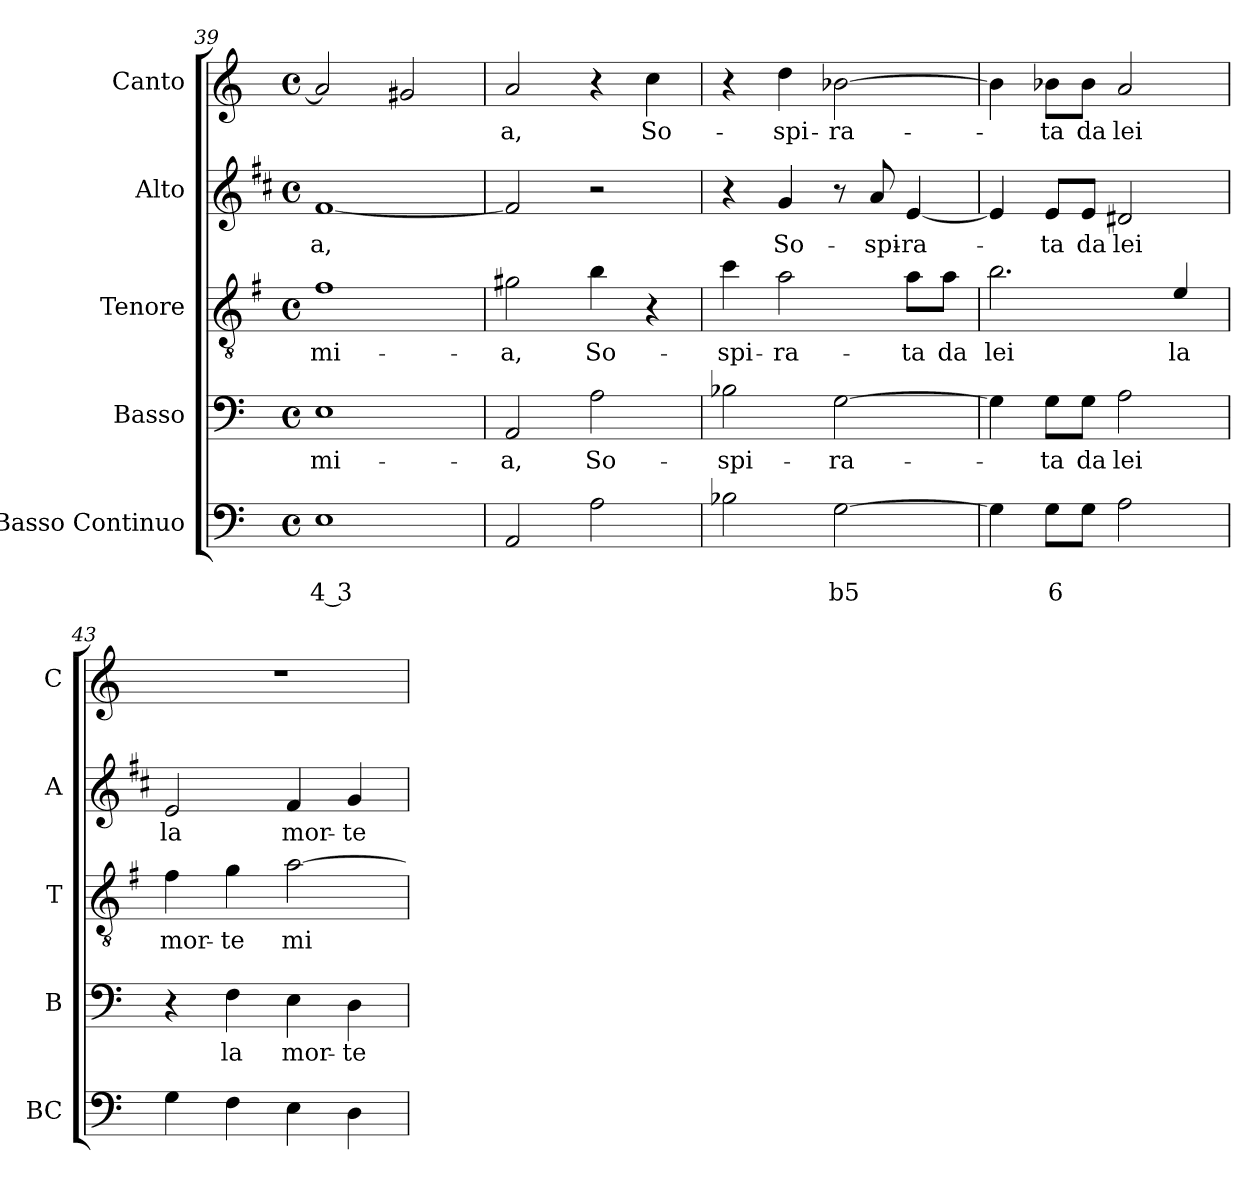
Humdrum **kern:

**kern	**text	**text	**kern	**text	**kern	**text	**kern	**text	**kern	**text
*part5	*part5	*part5	*part4	*part4	*part3	*part3	*part2	*part2	*part1	*part1
*staff5	*staff5	*staff5	*staff4	*staff4	*staff3	*staff3	*staff2	*staff2	*staff1	*staff1
*I"Basso Continuo	*	*	*I"Basso	*	*I"Tenore	*	*I"Alto	*	*I"Canto	*
*I'BC	*	*	*I'B	*	*I'T	*	*I'A	*	*I'C	*
*clefF4	*	*	*clefF4	*	*clefGv2	*	*clefG2	*	*clefG2	*
*	*	*	*	*	*ITrd4c7	*	*ITrd1c2	*	*	*
*k[]	*	*	*k[]	*	*k[]	*	*k[]	*	*k[]	*
*C:	*	*	*C:	*	*C:	*	*C:	*	*C:	*
*M4/4	*	*	*M4/4	*	*M4/4	*	*M4/4	*	*M4/4	*
*met(c)	*	*	*met(c)	*	*met(c)	*	*met(c)	*	*met(c)	*
=39	=39	=39	=39	=39	=39	=39	=39	=39	=39	=39
!	!	!LO:LY:b	!	!	!	!	!	!	!	!
!	!	!	!	!LO:LY:b	!	!	!	!	!	!
!	!	!	!	!	!	!LO:LY:b	!	!	!	!
!	!	!	!	!	!	!	!	!LO:LY:b	!	!
1E	.	4 3	1E	mi-	1B	mi-	[1e	-a,	2a/]	.
.	.	.	.	.	.	.	.	.	2g#X/	.
=40	=40	=40	=40	=40	=40	=40	=40	=40	=40	=40
!	!	!	!	!LO:LY:b	!	!	!	!	!	!
!	!	!	!	!	!	!LO:LY:b	!	!	!	!
!	!	!	!	!	!	!	!	!	!	!LO:LY:b
2AA/	.	.	2AA/	-a,	2c#X\	-a,	2e/]	.	2a/	-a,
!	!	!	!	!LO:LY:b	!	!	!	!	!	!
!	!	!	!	!	!	!LO:LY:b	!	!	!	!
2A\	.	.	2A\	So-	4e\	So-	2r	.	4r	.
!	!	!	!	!	!	!	!	!	!	!LO:LY:b
.	.	.	.	.	4r	.	.	.	4cc\	So-
=41	=41	=41	=41	=41	=41	=41	=41	=41	=41	=41
!	!	!	!	!LO:LY:b	!	!	!	!	!	!
!	!	!	!	!	!	!LO:LY:b	!	!	!	!
2B-X\	.	.	2B-X\	-spi-	4f\	-spi-	4r	.	4r	.
!	!	!	!	!	!	!LO:LY:b	!	!	!	!
!	!	!	!	!	!	!	!	!LO:LY:b	!	!
!	!	!	!	!	!	!	!	!	!	!LO:LY:b
.	.	.	.	.	2d\	-ra-	4f/	So-	4dd\	-spi-
!	!	!LO:LY:b	!	!	!	!	!	!	!	!
!	!	!	!	!LO:LY:b	!	!	!	!	!	!
!	!	!	!	!	!	!	!	!	!	!LO:LY:b
[2G\	.	b5	[2G\	-ra-	.	.	8r	.	[2b-X\	-ra-
!	!	!	!	!	!	!	!	!LO:LY:b	!	!
.	.	.	.	.	.	.	8g/	-spi-	.	.
!	!	!	!	!	!	!LO:LY:b	!	!	!	!
!	!	!	!	!	!	!	!	!LO:LY:b	!	!
.	.	.	.	.	8d\L	-ta	[4d/	-ra-	.	.
!	!	!	!	!	!	!LO:LY:b	!	!	!	!
.	.	.	.	.	8d\J	da	.	.	.	.
=42	=42	=42	=42	=42	=42	=42	=42	=42	=42	=42
!	!	!	!	!	!	!LO:LY:b	!	!	!	!
4G\]	.	.	4G\]	.	2.e\	lei	4d/]	.	4b-\]	.
!	!	!LO:LY:b	!	!	!	!	!	!	!	!
!	!	!	!	!LO:LY:b	!	!	!	!	!	!
!	!	!	!	!	!	!	!	!LO:LY:b	!	!
!	!	!	!	!	!	!	!	!	!	!LO:LY:b
8G\L	.	6	8G\L	-ta	.	.	8d/L	-ta	8b-X\L	-ta
!	!	!	!	!LO:LY:b	!	!	!	!	!	!
!	!	!	!	!	!	!	!	!LO:LY:b	!	!
!	!	!	!	!	!	!	!	!	!	!LO:LY:b
8G\J	.	.	8G\J	da	.	.	8d/J	da	8b-\J	da
!	!	!	!	!LO:LY:b	!	!	!	!	!	!
!	!	!	!	!	!	!	!	!LO:LY:b	!	!
!	!	!	!	!	!	!	!	!	!	!LO:LY:b
2A\	.	.	2A\	lei	.	.	2c#X/	lei	2a/	lei
!	!	!	!	!	!	!LO:LY:b	!	!	!	!
.	.	.	.	.	4A/	la	.	.	.	.
!!LO:PB:g=z
=43	=43	=43	=43	=43	=43	=43	=43	=43	=43	=43
!	!	!	!	!	!	!LO:LY:b	!	!	!	!
!	!	!	!	!	!	!	!	!LO:LY:b	!	!
4G\	.	.	4r	.	4B\	mor-	2d/	la	1r	.
!	!	!	!	!LO:LY:b	!	!	!	!	!	!
!	!	!	!	!	!	!LO:LY:b	!	!	!	!
4F\	.	.	4F\	la	4c\	-te	.	.	.	.
!	!	!	!	!LO:LY:b	!	!	!	!	!	!
!	!	!	!	!	!	!LO:LY:b	!	!	!	!
!	!	!	!	!	!	!	!	!LO:LY:b	!	!
4E\	.	.	4E\	mor-	[2d\	mi-	4e/	mor-	.	.
!	!	!	!	!LO:LY:b	!	!	!	!	!	!
!	!	!	!	!	!	!	!	!LO:LY:b	!	!
4D\	.	.	4D\	-te	.	.	4f/	-te	.	.
=	=	=	=	=	=	=	=	=	=	=
*-	*-	*-	*-	*-	*-	*-	*-	*-	*-	*-
